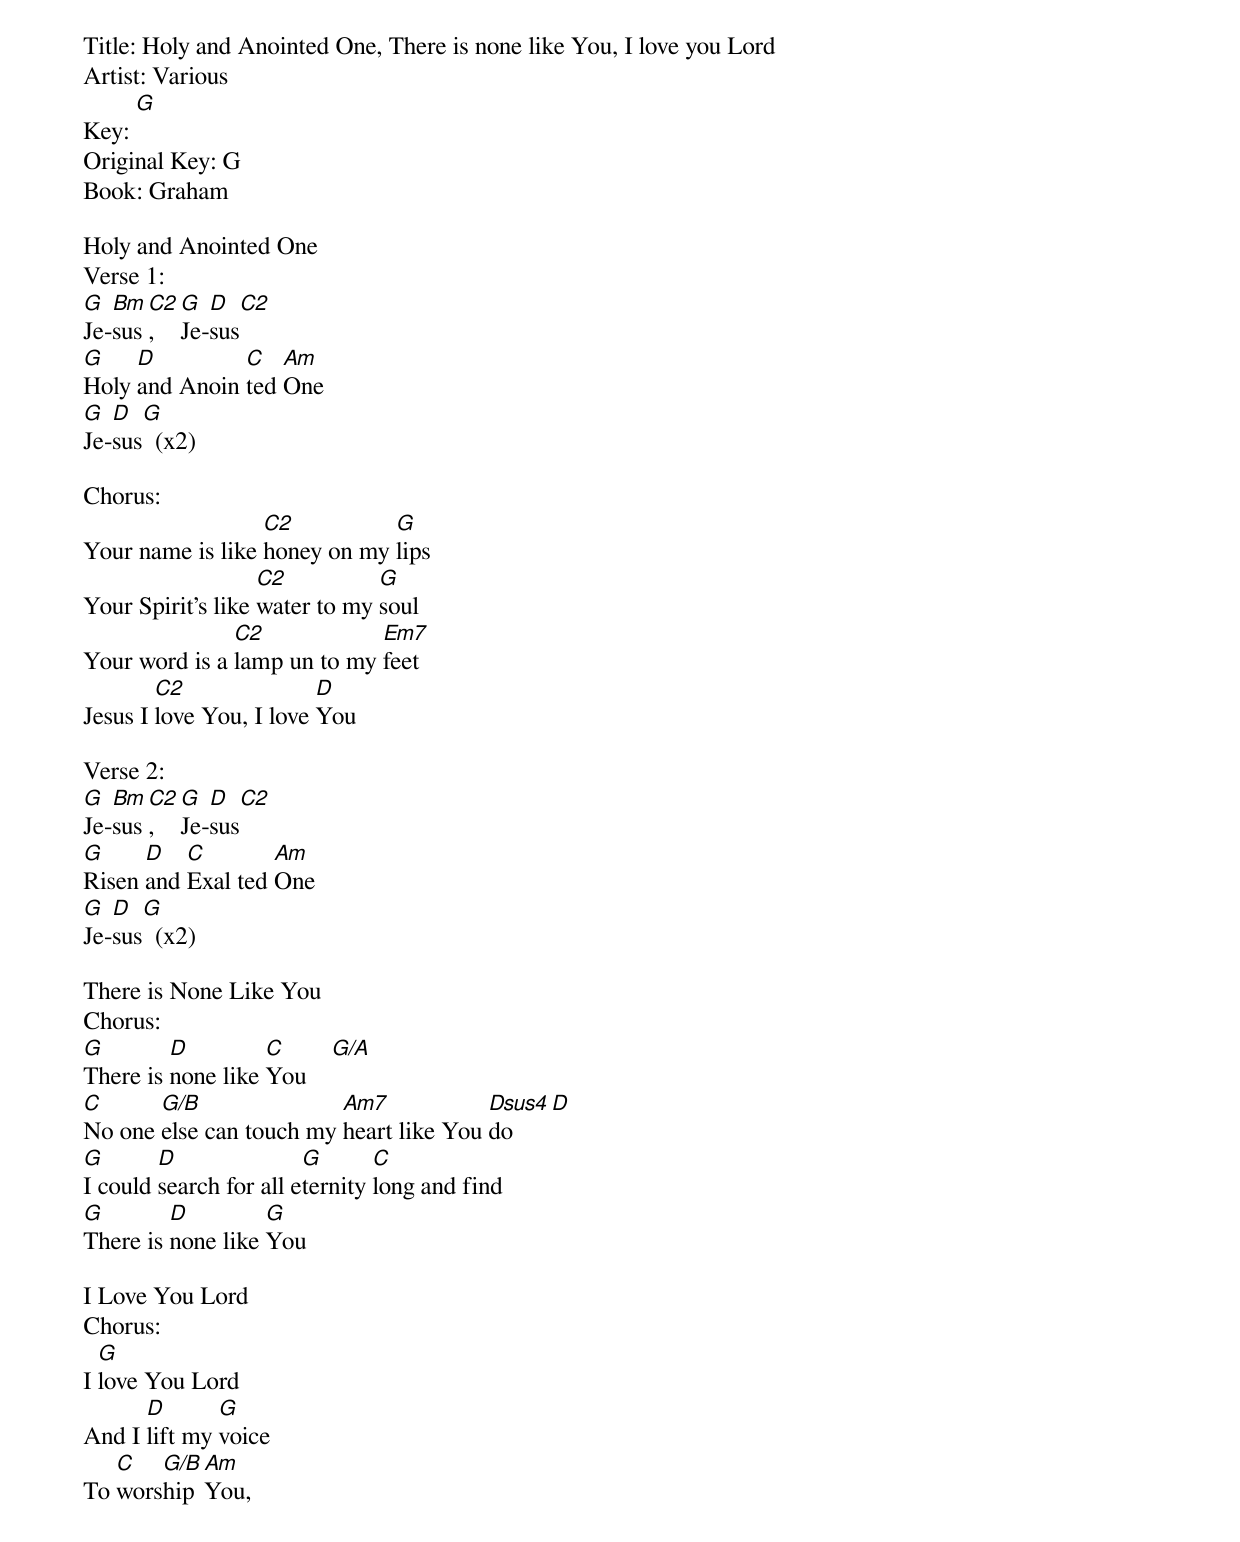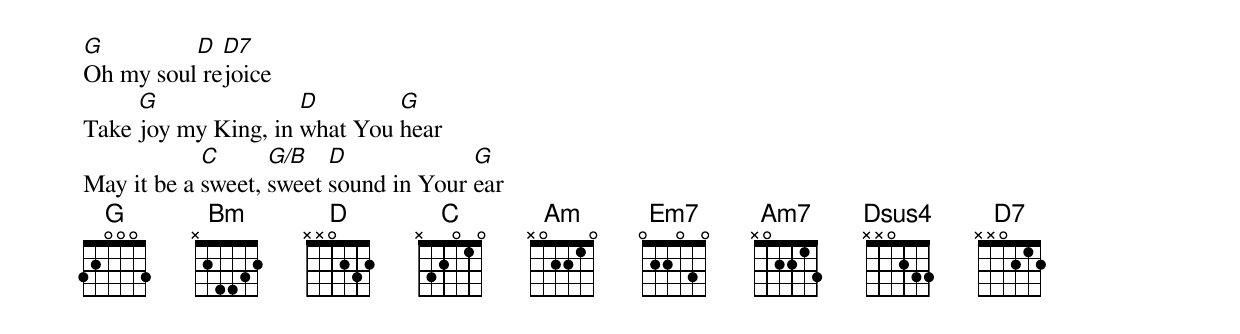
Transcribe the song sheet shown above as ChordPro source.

Title: Holy and Anointed One, There is none like You, I love you Lord
Artist: Various
Key: [G]
Original Key: G
Book: Graham

Holy and Anointed One
Verse 1:
[G]Je-[Bm]sus[C2], [G]Je-[D]sus[C2]
[G]Holy [D]and Anoin [C]ted [Am]One
[G]Je-[D]sus[G]  (x2)

Chorus:
Your name is like [C2]honey on my [G]lips
Your Spirit's like [C2]water to my [G]soul
Your word is a [C2]lamp un to my [Em7]feet
Jesus I [C2]love You, I love [D]You

Verse 2:
[G]Je-[Bm]sus[C2], [G]Je-[D]sus[C2]
[G]Risen [D]and [C]Exal ted [Am]One
[G]Je-[D]sus[G]  (x2)

There is None Like You
Chorus:
[G]There is [D]none like [C]You    [G/A]
[C]No one [G/B]else can touch my [Am7]heart like You [Dsus4]do  [D]
[G]I could [D]search for all e[G]ternity [C]long and find
[G]There is [D]none like [G]You

I Love You Lord
Chorus:
I [G]love You Lord
And I [D]lift my [G]voice
To [C]wors[G/B]hip [Am]You,
[G]Oh my soul[D] re[D7]joice
Take [G]joy my King, in [D]what You [G]hear
May it be a [C]sweet, [G/B]sweet [D]sound in Your [G]ear
